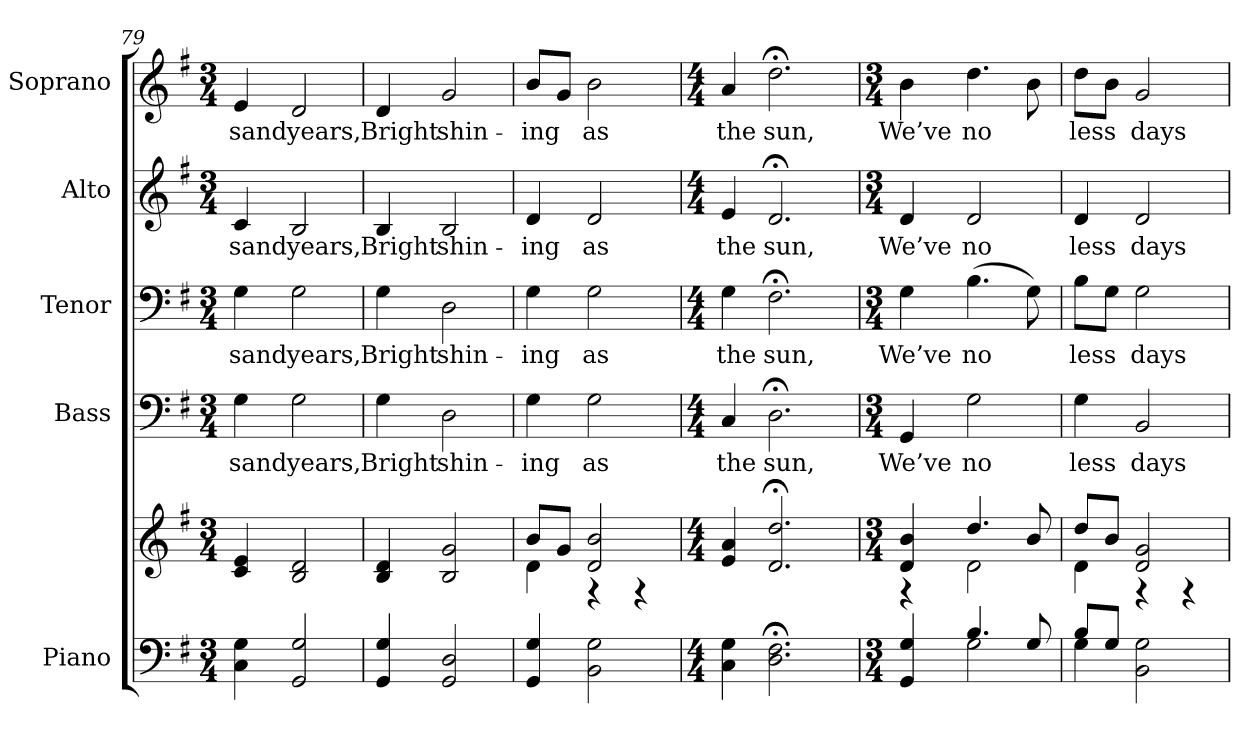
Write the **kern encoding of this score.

**kern	**kern	**kern	**text	**kern	**text	**kern	**text	**kern	**text
*part5	*part5	*part4	*part4	*part3	*part3	*part2	*part2	*part1	*part1
*staff6	*staff5	*staff4	*staff4	*staff3	*staff3	*staff2	*staff2	*staff1	*staff1
*I"Piano	*	*I"Bass	*	*I"Tenor	*	*I"Alto	*	*I"Soprano	*
*I'Pno.	*	*I'B.	*	*I'T.	*	*I'A.	*	*I'S.	*
*clefF4	*clefG2	*clefF4	*	*clefF4	*	*clefG2	*	*clefG2	*
*k[f#]	*k[f#]	*k[f#]	*	*k[f#]	*	*k[f#]	*	*k[f#]	*
*G:	*G:	*G:	*	*G:	*	*G:	*	*G:	*
*M3/4	*M3/4	*M3/4	*	*M3/4	*	*M3/4	*	*M3/4	*
=79	=79	=79	=79	=79	=79	=79	=79	=79	=79
!	!	!	!LO:LY:b:color=#000000	!	!	!	!	!	!
!	!	!	!	!	!LO:LY:b:color=#000000	!	!	!	!
!	!	!	!	!	!	!	!LO:LY:b:color=#000000	!	!
!	!	!	!	!	!	!	!	!	!LO:LY:b:color=#000000
4Ci\ 4Gi	4ci/ 4ei	4Gi\	-sand	4Gi\	-sand	4ci/	-sand	4ei/	-sand
!	!	!	!LO:LY:b:color=#000000	!	!	!	!	!	!
!	!	!	!	!	!LO:LY:b:color=#000000	!	!	!	!
!	!	!	!	!	!	!	!LO:LY:b:color=#000000	!	!
!	!	!	!	!	!	!	!	!	!LO:LY:b:color=#000000
2GGi/ 2Gi	2Bi/ 2di	2Gi\	years,	2Gi\	years,	2Bi/	years,	2di/	years,
=80	=80	=80	=80	=80	=80	=80	=80	=80	=80
!	!	!	!LO:LY:b:color=#000000	!	!	!	!	!	!
!	!	!	!	!	!LO:LY:b:color=#000000	!	!	!	!
!	!	!	!	!	!	!	!LO:LY:b:color=#000000	!	!
!	!	!	!	!	!	!	!	!	!LO:LY:b:color=#000000
4GGi/ 4Gi	4Bi/ 4di	4Gi\	Bright	4Gi\	Bright	4Bi/	Bright	4di/	Bright
!	!	!	!LO:LY:b:color=#000000	!	!	!	!	!	!
!	!	!	!	!	!LO:LY:b:color=#000000	!	!	!	!
!	!	!	!	!	!	!	!LO:LY:b:color=#000000	!	!
!	!	!	!	!	!	!	!	!	!LO:LY:b:color=#000000
2GGi/ 2Di	2Bi/ 2gi	2Di\	shin-	2Di\	shin-	2Bi/	shin-	2gi/	shin-
!!LO:PB:g=z
=81	=81	=81	=81	=81	=81	=81	=81	=81	=81
*	*^	*	*	*	*	*	*	*	*
!	!	!	!	!LO:LY:b:color=#000000	!	!	!	!	!	!
!	!	!	!	!	!	!LO:LY:b:color=#000000	!	!	!	!
!	!	!	!	!	!	!	!	!LO:LY:b:color=#000000	!	!
!	!	!	!	!	!	!	!	!	!	!LO:LY:b:color=#000000
4GGi/ 4Gi	8bi/L	4di\	4Gi\	-ing	4Gi\	-ing	4di/	-ing	8bi/L	-ing
.	8gi/J	.	.	.	.	.	.	.	8gi/J	.
!	!	!	!	!LO:LY:b:color=#000000	!	!	!	!	!	!
!	!	!	!	!	!	!LO:LY:b:color=#000000	!	!	!	!
!	!	!	!	!	!	!	!	!LO:LY:b:color=#000000	!	!
!	!	!	!	!	!	!	!	!	!	!LO:LY:b:color=#000000
2BBi\ 2Gi	2di/ 2bi	4r	2Gi\	as	2Gi\	as	2di/	as	2bi\	as
.	.	4r	.	.	.	.	.	.	.	.
*	*v	*v	*	*	*	*	*	*	*	*
=82	=82	=82	=82	=82	=82	=82	=82	=82	=82
*M4/4	*M4/4	*M4/4	*	*M4/4	*	*M4/4	*	*M4/4	*
*	*^	*	*	*	*	*	*	*	*
!	!	!	!	!LO:LY:b:color=#000000	!	!	!	!	!	!
*	*v	*v	*	*	*	*	*	*	*	*
*	*^	*	*	*	*	*	*	*	*
!	!	!	!	!	!	!LO:LY:b:color=#000000	!	!	!	!
*	*v	*v	*	*	*	*	*	*	*	*
*	*^	*	*	*	*	*	*	*	*
!	!	!	!	!	!	!	!	!LO:LY:b:color=#000000	!	!
*	*v	*v	*	*	*	*	*	*	*	*
*	*^	*	*	*	*	*	*	*	*
!	!	!	!	!	!	!	!	!	!	!LO:LY:b:color=#000000
*	*v	*v	*	*	*	*	*	*	*	*
4Ci\ 4Gi	4ei/ 4ai	4Ci/	the	4Gi\	the	4ei/	the	4ai/	the
!	!	!	!LO:LY:b:color=#000000	!	!	!	!	!	!
!	!	!	!	!	!LO:LY:b:color=#000000	!	!	!	!
!	!	!	!	!	!	!	!LO:LY:b:color=#000000	!	!
!	!	!	!	!	!	!	!	!	!LO:LY:b:color=#000000
2.Di\; 2.F#i;	2.di/; 2.ddi;	2.D;i\	sun,	2.F#;i\	sun,	2.d;i/	sun,	2.dd;i\	sun,
=83	=83	=83	=83	=83	=83	=83	=83	=83	=83
*M3/4	*M3/4	*M3/4	*	*M3/4	*	*M3/4	*	*M3/4	*
*^	*^	*	*	*	*	*	*	*	*
!	!	!	!	!	!LO:LY:b:color=#000000	!	!	!	!	!	!
!	!	!	!	!	!	!	!LO:LY:b:color=#000000	!	!	!	!
!	!	!	!	!	!	!	!	!	!LO:LY:b:color=#000000	!	!
!	!	!	!	!	!	!	!	!	!	!	!LO:LY:b:color=#000000
4GGi/ 4Gi	4ryy	4di/ 4bi	4r	4GGi/	We’ve	4Gi\	We’ve	4di/	We’ve	4bi\	We’ve
!	!	!	!	!	!LO:LY:b:color=#000000	!	!	!	!	!	!
!	!	!	!	!	!	!	!LO:LY:b:color=#000000	!	!	!	!
!	!	!	!	!	!	!	!	!	!LO:LY:b:color=#000000	!	!
!	!	!	!	!	!	!	!	!	!	!	!LO:LY:b:color=#000000
4.Bi/	2Gi\	4.ddi/	2di\	2Gi\	no	(4.Bi\	no	2di/	no	4.ddi\	no
8Gi/	.	8bi/	.	.	.	8Gi\)	.	.	.	8bi\	.
=84	=84	=84	=84	=84	=84	=84	=84	=84	=84	=84	=84
!	!	!	!	!	!LO:LY:b:color=#000000	!	!	!	!	!	!
!	!	!	!	!	!	!	!LO:LY:b:color=#000000	!	!	!	!
!	!	!	!	!	!	!	!	!	!LO:LY:b:color=#000000	!	!
!	!	!	!	!	!	!	!	!	!	!	!LO:LY:b:color=#000000
8Bi/L	4Gi\	8ddi/L	4di\	4Gi\	less	8Bi\L	less	4di/	less	8ddi\L	less
8Gi/J	.	8bi/J	.	.	.	8Gi\J	.	.	.	8bi\J	.
!	!	!	!	!	!LO:LY:b:color=#000000	!	!	!	!	!	!
!	!	!	!	!	!	!	!LO:LY:b:color=#000000	!	!	!	!
!	!	!	!	!	!	!	!	!	!LO:LY:b:color=#000000	!	!
!	!	!	!	!	!	!	!	!	!	!	!LO:LY:b:color=#000000
2BBi\ 2Gi	4ryy	2di/ 2gi	4r	2BBi/	days	2Gi\	days	2di/	days	2gi/	days
.	4ryy	.	4r	.	.	.	.	.	.	.	.
*v	*v	*	*	*	*	*	*	*	*	*	*
*	*v	*v	*	*	*	*	*	*	*	*
=	=	=	=	=	=	=	=	=	=
*-	*-	*-	*-	*-	*-	*-	*-	*-	*-
